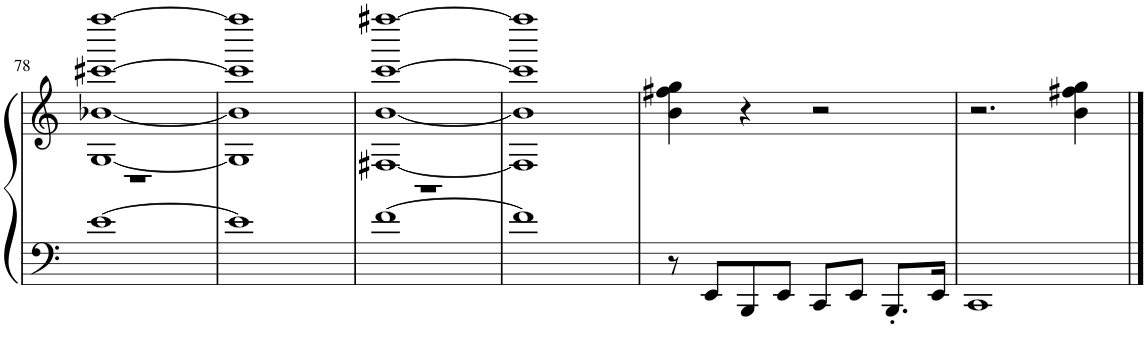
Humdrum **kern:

**kern	**kern
*part1	*part1
*staff2	*staff1
*I"Piano	*
*I'Pno.	*
!!LO:PB:g=z
*clefF4	*clefG2
*k[]	*k[]
*M4/4	*M4/4
=78	=78
*	*^
*	*	*^
[1e	[1ccc#X [1ffff	[1G [1b-X	1r
*	*	*v	*v
=79	=79	=79
1e]	1ccc#] 1ffff]	1G] 1b-]
=80	=80	=80
*	*	*^
[1f	[1ccc [1ffff#X	[1F#X [1b	1r
*	*	*v	*v
=81	=81	=81
1f]	1ccc] 1ffff#]	1F#] 1b]
*	*v	*v
=82	=82
8r	4b\ 4ff#X\ 4gg\
8EE/L	.
8BBB/	4r
8EE/J	.
8CC/L	2r
8EE/J	.
8.BBB'/L	.
16EE/Jk	.
=83	=83
1CC	2.r
.	4b\ 4ff#X\ 4gg\
==	==
*-	*-
